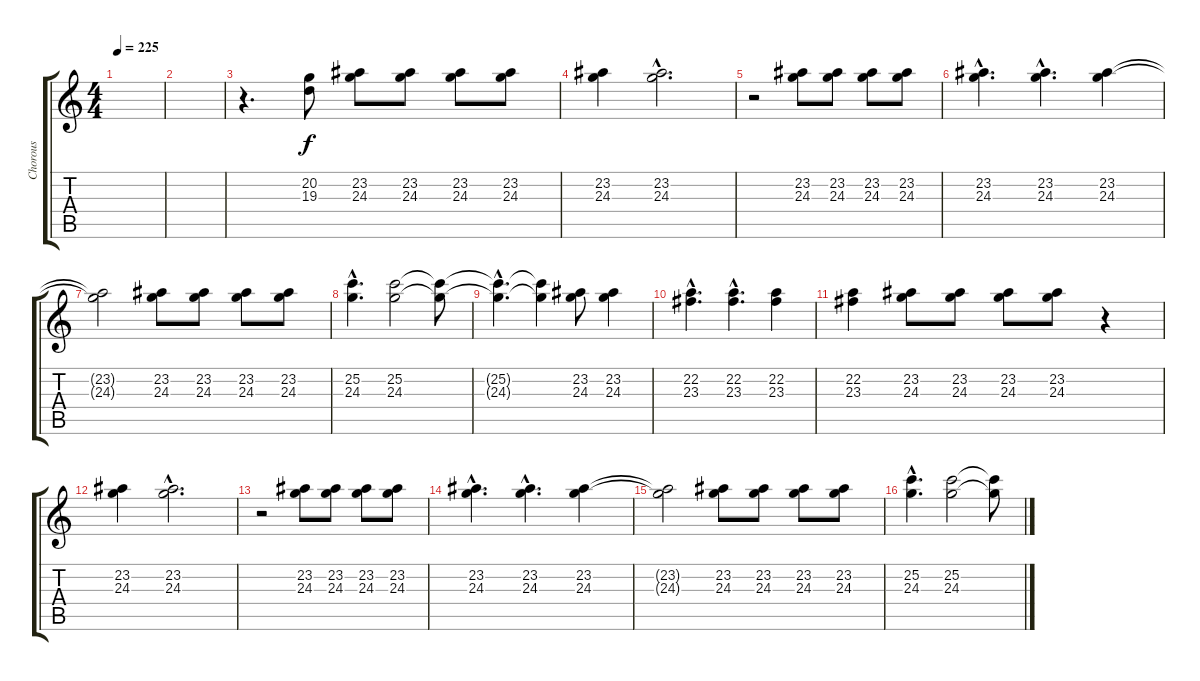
\track ("Chorous" "Chorous") {instrument lead6voice}
\staff {score tabs}
\tuning (E4 B3 G3 D3 A2 E2) {hide}
\ts (4 4)
\tempo 225
\clef g2
\ks c
|
|
r.4{d} (20.2 19.3).8 (23.2 24.3).8 (23.2 24.3).8 (23.2 24.3).8 (23.2 24.3).8 |
(23.2 24.3).4 (23.2{hac} 24.3{hac}).2{d} |
r.2 (23.2 24.3).8 (23.2 24.3).8 (23.2 24.3).8 (23.2 24.3).8 |
(23.2{hac} 24.3{hac}).4{d} (23.2{hac} 24.3{hac}).4{d} (23.2 24.3).4 |
(23.2{t} 24.3{t}).2 (23.2 24.3).8 (23.2 24.3).8 (23.2 24.3).8 (23.2 24.3).8 |
(25.2{hac} 24.3{hac}).4{d} (25.2 24.3).2 (25.2{t} 24.3{t}).8 |
(25.2{hac t} 24.3{hac t}).4{d} (25.2{t} 24.3{t}).4 (23.2 24.3).8 (23.2 24.3).4 |
(22.2{hac} 23.3{hac}).4{d} (22.2{hac} 23.3{hac}).4{d} (22.2 23.3).4 |
(22.2 23.3).4 (23.2 24.3).8 (23.2 24.3).8 (23.2 24.3).8 (23.2 24.3).8 r.4 |
(23.2 24.3).4 (23.2{hac} 24.3{hac}).2{d} |
r.2 (23.2 24.3).8 (23.2 24.3).8 (23.2 24.3).8 (23.2 24.3).8 |
(23.2{hac} 24.3{hac}).4{d} (23.2{hac} 24.3{hac}).4{d} (23.2 24.3).4 |
(23.2{t} 24.3{t}).2 (23.2 24.3).8 (23.2 24.3).8 (23.2 24.3).8 (23.2 24.3).8 |
(25.2{hac} 24.3{hac}).4{d} (25.2 24.3).2 (25.2{t} 24.3{t}).8
